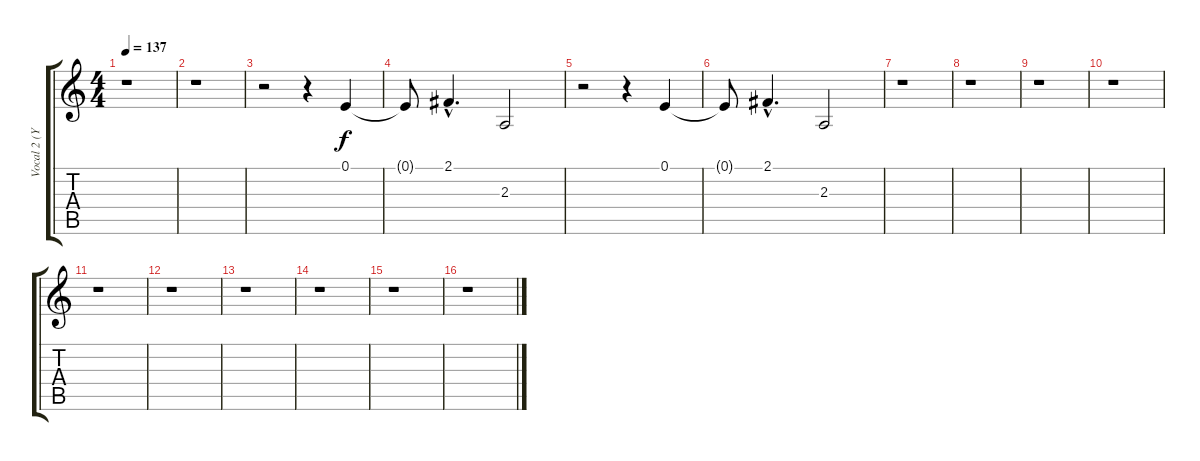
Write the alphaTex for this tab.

\track ("Vocal 2 (Yamada)" "Vocal 2 (Y") {instrument piccolo}
\staff {score tabs}
\tuning (E4 B3 G3 D3 A2 E2) {hide}
\ts (4 4)
\tempo 137
\clef g2
\ks c
r.1{dy f} |
r.1 |
r.2 r.4 0.1.4 |
0.1{t}.8 2.1{hac}.4{d} 2.3.2 |
r.2 r.4 0.1.4 |
0.1{t}.8 2.1{hac}.4{d} 2.3.2 |
r.1 |
r.1 |
r.1 |
r.1 |
r.1 |
r.1 |
r.1 |
r.1 |
r.1 |
r.1
